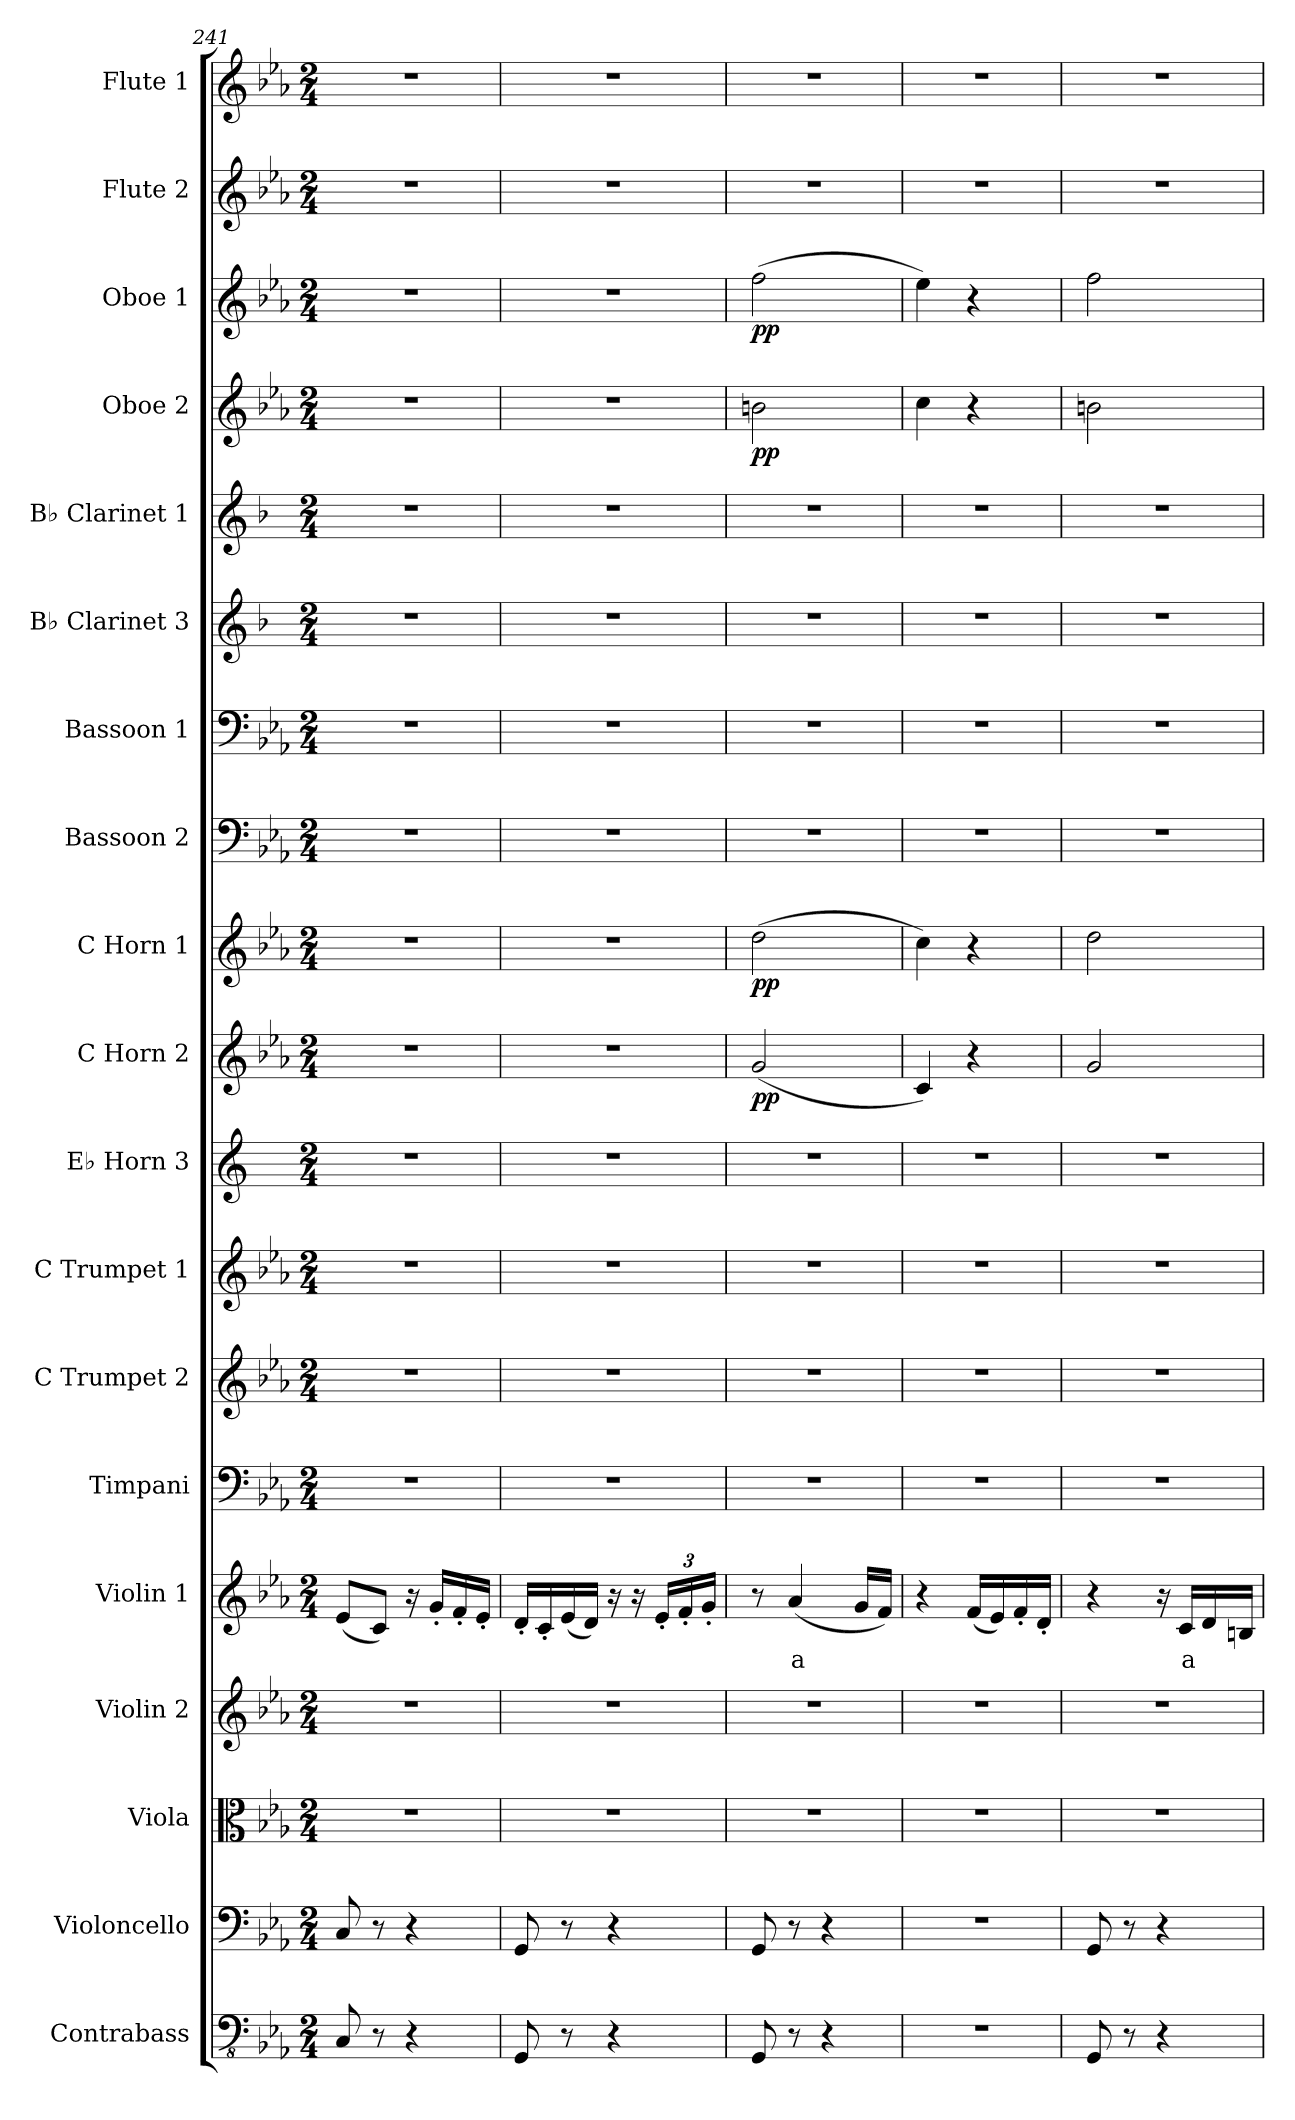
**kern	**kern	**kern	**kern	**kern	**text	**dynam	**kern	**kern	**kern	**kern	**kern	**dynam	**kern	**dynam	**kern	**kern	**kern	**kern	**kern	**dynam	**kern	**dynam	**kern	**kern
*part19	*part18	*part17	*part16	*part15	*part15	*part15	*part14	*part13	*part12	*part11	*part10	*part10	*part9	*part9	*part8	*part7	*part6	*part5	*part4	*part4	*part3	*part3	*part2	*part1
*staff19	*staff18	*staff17	*staff16	*staff15	*staff15	*staff15	*staff14	*staff13	*staff12	*staff11	*staff10	*staff10	*staff9	*staff9	*staff8	*staff7	*staff6	*staff5	*staff4	*staff4	*staff3	*staff3	*staff2	*staff1
*I"Contrabass	*I"Violoncello	*I"Viola	*I"Violin 2	*I"Violin 1	*	*	*I"Timpani	*I"C Trumpet 2	*I"C Trumpet 1	*I"E♭ Horn 3	*I"C Horn 2	*	*I"C Horn 1	*	*I"Bassoon 2	*I"Bassoon 1	*I"B♭ Clarinet 3	*I"B♭ Clarinet 1	*I"Oboe 2	*	*I"Oboe 1	*	*I"Flute 2	*I"Flute 1
*I'Cb	*I'Vc	*I'Vla	*I'Vln 2	*I'Vln 1	*	*	*I'Timp	*I'Tpt 2	*I'Tpt 1	*I'Hn 3	*I'Hn 2	*	*I'Hn 1	*	*I'Bsn 2	*I'Bsn 1	*I'Cl 2	*I'Cl 1	*I'Ob 2	*	*I'Ob 1	*	*I'Fl 2	*I'Fl 1
!!LO:PB:g=z
*clefFv4	*clefF4	*clefC3	*clefG2	*clefG2	*	*	*clefF4	*clefG2	*clefG2	*clefG2	*clefG2	*	*clefG2	*	*clefF4	*clefF4	*clefG2	*clefG2	*clefG2	*	*clefG2	*	*clefG2	*clefG2
*	*	*	*	*	*	*	*	*	*	*ITrd5c9	*ITrd7c12	*	*ITrd7c12	*	*	*	*ITrd1c2	*ITrd1c2	*	*	*	*	*	*
*k[b-e-a-]	*k[b-e-a-]	*k[b-e-a-]	*k[b-e-a-]	*k[b-e-a-]	*	*	*k[b-e-a-]	*k[b-e-a-]	*k[b-e-a-]	*k[b-e-a-]	*k[b-e-a-]	*	*k[b-e-a-]	*	*k[b-e-a-]	*k[b-e-a-]	*k[b-e-a-]	*k[b-e-a-]	*k[b-e-a-]	*	*k[b-e-a-]	*	*k[b-e-a-]	*k[b-e-a-]
*M2/4	*M2/4	*M2/4	*M2/4	*M2/4	*	*	*M2/4	*M2/4	*M2/4	*M2/4	*M2/4	*	*M2/4	*	*M2/4	*M2/4	*M2/4	*M2/4	*M2/4	*	*M2/4	*	*M2/4	*M2/4
=241	=241	=241	=241	=241	=241	=241	=241	=241	=241	=241	=241	=241	=241	=241	=241	=241	=241	=241	=241	=241	=241	=241	=241	=241
!	!	!	!	!	!	!LO:DY:b	!	!	!	!	!	!	!	!	!	!	!	!	!	!	!	!	!	!
!	!	!	!	!	!	!LO:DY:n=1:b	!	!	!	!	!	!	!	!	!	!	!	!	!	!	!	!	!	!
8CC/	8C/	2r	2r	(<8e-/L	.	other-dynamics p	2r	2r	2r	2r	2r	.	2r	.	2r	2r	2r	2r	2r	.	2r	.	2r	2r
8r	8r	.	.	8c/J)	.	.	.	.	.	.	.	.	.	.	.	.	.	.	.	.	.	.	.	.
4r	4r	.	.	16r	.	.	.	.	.	.	.	.	.	.	.	.	.	.	.	.	.	.	.	.
.	.	.	.	16g'/LL	.	.	.	.	.	.	.	.	.	.	.	.	.	.	.	.	.	.	.	.
.	.	.	.	16f'/	.	.	.	.	.	.	.	.	.	.	.	.	.	.	.	.	.	.	.	.
.	.	.	.	16e-'/JJ	.	.	.	.	.	.	.	.	.	.	.	.	.	.	.	.	.	.	.	.
=242	=242	=242	=242	=242	=242	=242	=242	=242	=242	=242	=242	=242	=242	=242	=242	=242	=242	=242	=242	=242	=242	=242	=242	=242
8GGG/	8GG/	2r	2r	16d'/LL	.	.	2r	2r	2r	2r	2r	.	2r	.	2r	2r	2r	2r	2r	.	2r	.	2r	2r
.	.	.	.	16c'/	.	.	.	.	.	.	.	.	.	.	.	.	.	.	.	.	.	.	.	.
8r	8r	.	.	(<16e-/	.	.	.	.	.	.	.	.	.	.	.	.	.	.	.	.	.	.	.	.
.	.	.	.	16d/JJ)	.	.	.	.	.	.	.	.	.	.	.	.	.	.	.	.	.	.	.	.
4r	4r	.	.	16r	.	.	.	.	.	.	.	.	.	.	.	.	.	.	.	.	.	.	.	.
.	.	.	.	16r	.	.	.	.	.	.	.	.	.	.	.	.	.	.	.	.	.	.	.	.
*	*	*	*	*Xbrackettup	*	*	*	*	*	*	*	*	*	*	*	*	*	*	*	*	*	*	*	*
.	.	.	.	24e-'/LL	.	.	.	.	.	.	.	.	.	.	.	.	.	.	.	.	.	.	.	.
.	.	.	.	24f'/	.	.	.	.	.	.	.	.	.	.	.	.	.	.	.	.	.	.	.	.
.	.	.	.	24g'/JJ	.	.	.	.	.	.	.	.	.	.	.	.	.	.	.	.	.	.	.	.
=243	=243	=243	=243	=243	=243	=243	=243	=243	=243	=243	=243	=243	=243	=243	=243	=243	=243	=243	=243	=243	=243	=243	=243	=243
!	!	!	!	!	!	!	!	!	!	!	!	!LO:DY:b	!	!LO:DY:b	!	!	!	!	!	!LO:DY:b	!	!LO:DY:b	!	!
8GGG/	8GG/	2r	2r	8r	.	.	2r	2r	2r	2r	(<2G/	pp	(>2d\	pp	2r	2r	2r	2r	2bn\	pp	(>2ff\	pp	2r	2r
!	!	!	!	!	!LO:LY:b:color=#FF0000	!	!	!	!	!	!	!	!	!	!	!	!	!	!	!	!	!	!	!
8r	8r	.	.	(<4a-/	a	.	.	.	.	.	.	.	.	.	.	.	.	.	.	.	.	.	.	.
4r	4r	.	.	.	.	.	.	.	.	.	.	.	.	.	.	.	.	.	.	.	.	.	.	.
.	.	.	.	16g/LL	.	.	.	.	.	.	.	.	.	.	.	.	.	.	.	.	.	.	.	.
.	.	.	.	16f/JJ)	.	.	.	.	.	.	.	.	.	.	.	.	.	.	.	.	.	.	.	.
=244	=244	=244	=244	=244	=244	=244	=244	=244	=244	=244	=244	=244	=244	=244	=244	=244	=244	=244	=244	=244	=244	=244	=244	=244
2r	2r	2r	2r	4r	.	.	2r	2r	2r	2r	4C/)	.	4c\)	.	2r	2r	2r	2r	4cc\	.	4ee-\)	.	2r	2r
.	.	.	.	(<16f/LL	.	.	.	.	.	.	4r	.	4r	.	.	.	.	.	4r	.	4r	.	.	.
.	.	.	.	16e-/)	.	.	.	.	.	.	.	.	.	.	.	.	.	.	.	.	.	.	.	.
.	.	.	.	16f'/	.	.	.	.	.	.	.	.	.	.	.	.	.	.	.	.	.	.	.	.
.	.	.	.	16d'/JJ	.	.	.	.	.	.	.	.	.	.	.	.	.	.	.	.	.	.	.	.
=245	=245	=245	=245	=245	=245	=245	=245	=245	=245	=245	=245	=245	=245	=245	=245	=245	=245	=245	=245	=245	=245	=245	=245	=245
8GGG/	8GG/	2r	2r	4r	.	.	2r	2r	2r	2r	2G/	.	2d\	.	2r	2r	2r	2r	2bn\	.	2ff\	.	2r	2r
8r	8r	.	.	.	.	.	.	.	.	.	.	.	.	.	.	.	.	.	.	.	.	.	.	.
4r	4r	.	.	16r	.	.	.	.	.	.	.	.	.	.	.	.	.	.	.	.	.	.	.	.
!	!	!	!	!	!LO:LY:b:color=#FF0000	!	!	!	!	!	!	!	!	!	!	!	!	!	!	!	!	!	!	!
.	.	.	.	16c/LL	a	.	.	.	.	.	.	.	.	.	.	.	.	.	.	.	.	.	.	.
.	.	.	.	16d/	.	.	.	.	.	.	.	.	.	.	.	.	.	.	.	.	.	.	.	.
.	.	.	.	16Bn/JJ	.	.	.	.	.	.	.	.	.	.	.	.	.	.	.	.	.	.	.	.
=	=	=	=	=	=	=	=	=	=	=	=	=	=	=	=	=	=	=	=	=	=	=	=	=
*-	*-	*-	*-	*-	*-	*-	*-	*-	*-	*-	*-	*-	*-	*-	*-	*-	*-	*-	*-	*-	*-	*-	*-	*-
